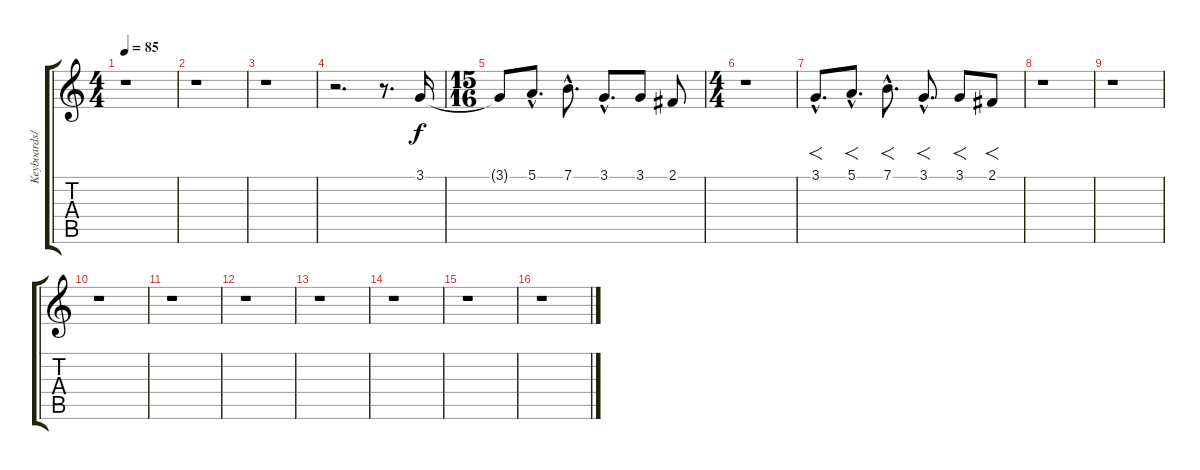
\track ("Keyboards/ FX" "Keyboards/") {instrument acousticgrandpiano}
\staff {score tabs}
\tuning (E4 B3 G3 D3 A2 E2) {hide}
\ts (4 4)
\tempo 85
\clef g2
\ks c
r.1{dy f} |
r.1 |
r.1 |
r.2{d} r.8{d} 3.1.16{instrument acousticgrandpiano} |
\ts (15 16)
3.1{t}.8 5.1{hac}.8{d} 7.1{hac}.8{d} 3.1{hac}.8{d} 3.1.8 2.1.8 |
\ts (4 4)
r.1 |
3.1{hac}.8{f d} 5.1{hac}.8{f d} 7.1{hac}.8{f d} 3.1{hac}.8{f d} 3.1.8{f} 2.1.8{f} |
r.1 |
r.1 |
r.1 |
r.1 |
r.1 |
r.1 |
r.1 |
r.1 |
r.1
